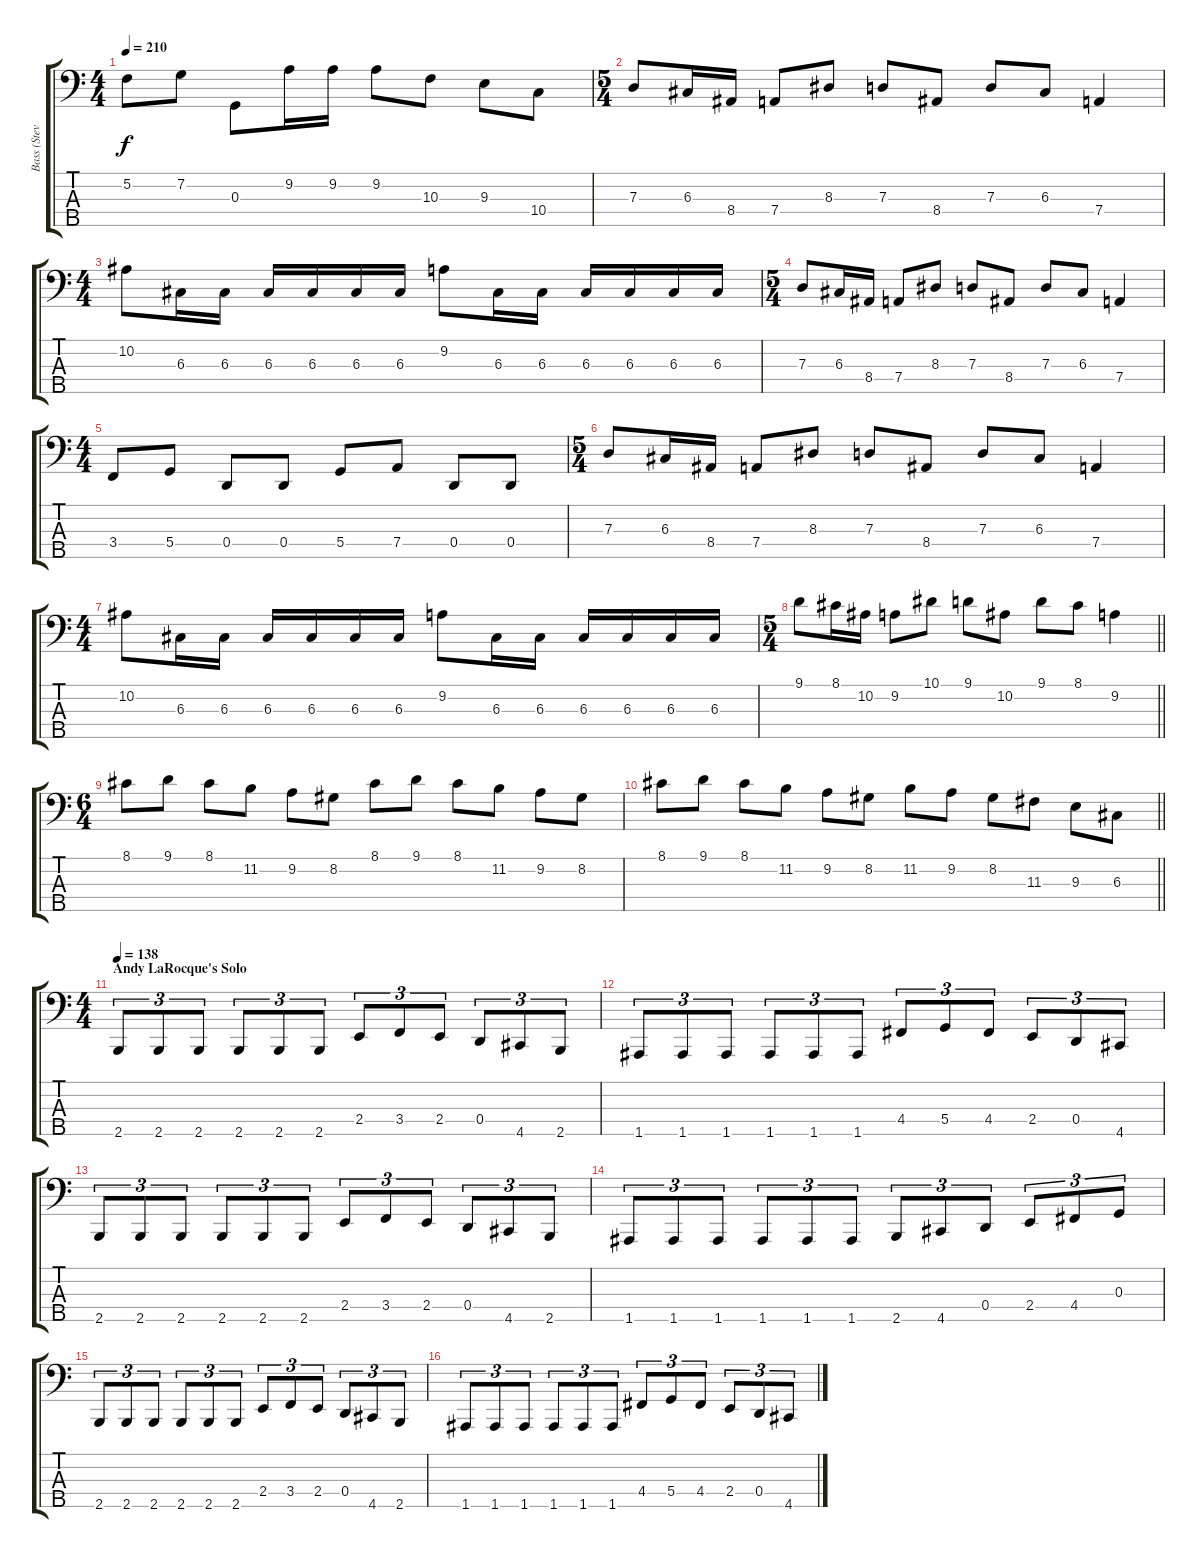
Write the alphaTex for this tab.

\track ("Bass (Steve DiGiorgio)" "Bass (Stev") {instrument electricbassfinger}
\staff {score tabs}
\tuning (F2 C2 G1 D1 A0) {hide}
\ts (4 4)
\tempo 210
\clef f4
\ks c
5.2.8{dy f} 7.2.8 0.3.8 9.2.16 9.2.16 9.2.8 10.3.8 9.3.8 10.4.8 |
\ts (5 4)
7.3.8 6.3.16 8.4.16 7.4.8 8.3.8 7.3.8 8.4.8 7.3.8 6.3.8 7.4.4 |
\ts (4 4)
10.2.8 6.3.16 6.3.16 6.3.16 6.3.16 6.3.16 6.3.16 9.2.8 6.3.16 6.3.16 6.3.16 6.3.16 6.3.16 6.3.16 |
\ts (5 4)
7.3.8 6.3.16 8.4.16 7.4.8 8.3.8 7.3.8 8.4.8 7.3.8 6.3.8 7.4.4 |
\ts (4 4)
3.4.8 5.4.8 0.4.8 0.4.8 5.4.8 7.4.8 0.4.8 0.4.8 |
\ts (5 4)
7.3.8 6.3.16 8.4.16 7.4.8 8.3.8 7.3.8 8.4.8 7.3.8 6.3.8 7.4.4 |
\ts (4 4)
10.2.8 6.3.16 6.3.16 6.3.16 6.3.16 6.3.16 6.3.16 9.2.8 6.3.16 6.3.16 6.3.16 6.3.16 6.3.16 6.3.16 |
\ts (5 4)
\barLineRight lightlight
9.1.8 8.1.16 10.2.16 9.2.8 10.1.8 9.1.8 10.2.8 9.1.8 8.1.8 9.2.4 |
\ts (6 4)
\section ("" "")
8.1.8 9.1.8 8.1.8 11.2.8 9.2.8 8.2.8 8.1.8 9.1.8 8.1.8 11.2.8 9.2.8 8.2.8 |
\barLineRight lightlight
8.1.8 9.1.8 8.1.8 11.2.8 9.2.8 8.2.8 11.2.8 9.2.8 8.2.8 11.3.8 9.3.8 6.3.8 |
\ts (4 4)
\section ("" "Andy LaRocque's Solo")
\tempo 138
2.5.8{tu (3 2)} 2.5.8{tu (3 2)} 2.5.8{tu (3 2)} 2.5.8{tu (3 2)} 2.5.8{tu (3 2)} 2.5.8{tu (3 2)} 2.4.8{tu (3 2)} 3.4.8{tu (3 2)} 2.4.8{tu (3 2)} 0.4.8{tu (3 2)} 4.5.8{tu (3 2)} 2.5.8{tu (3 2)} |
1.5.8{tu (3 2)} 1.5.8{tu (3 2)} 1.5.8{tu (3 2)} 1.5.8{tu (3 2)} 1.5.8{tu (3 2)} 1.5.8{tu (3 2)} 4.4.8{tu (3 2)} 5.4.8{tu (3 2)} 4.4.8{tu (3 2)} 2.4.8{tu (3 2)} 0.4.8{tu (3 2)} 4.5.8{tu (3 2)} |
2.5.8{tu (3 2)} 2.5.8{tu (3 2)} 2.5.8{tu (3 2)} 2.5.8{tu (3 2)} 2.5.8{tu (3 2)} 2.5.8{tu (3 2)} 2.4.8{tu (3 2)} 3.4.8{tu (3 2)} 2.4.8{tu (3 2)} 0.4.8{tu (3 2)} 4.5.8{tu (3 2)} 2.5.8{tu (3 2)} |
1.5.8{tu (3 2)} 1.5.8{tu (3 2)} 1.5.8{tu (3 2)} 1.5.8{tu (3 2)} 1.5.8{tu (3 2)} 1.5.8{tu (3 2)} 2.5.8{tu (3 2)} 4.5.8{tu (3 2)} 0.4.8{tu (3 2)} 2.4.8{tu (3 2)} 4.4.8{tu (3 2)} 0.3.8{tu (3 2)} |
2.5.8{tu (3 2)} 2.5.8{tu (3 2)} 2.5.8{tu (3 2)} 2.5.8{tu (3 2)} 2.5.8{tu (3 2)} 2.5.8{tu (3 2)} 2.4.8{tu (3 2)} 3.4.8{tu (3 2)} 2.4.8{tu (3 2)} 0.4.8{tu (3 2)} 4.5.8{tu (3 2)} 2.5.8{tu (3 2)} |
1.5.8{tu (3 2)} 1.5.8{tu (3 2)} 1.5.8{tu (3 2)} 1.5.8{tu (3 2)} 1.5.8{tu (3 2)} 1.5.8{tu (3 2)} 4.4.8{tu (3 2)} 5.4.8{tu (3 2)} 4.4.8{tu (3 2)} 2.4.8{tu (3 2)} 0.4.8{tu (3 2)} 4.5.8{tu (3 2)}
